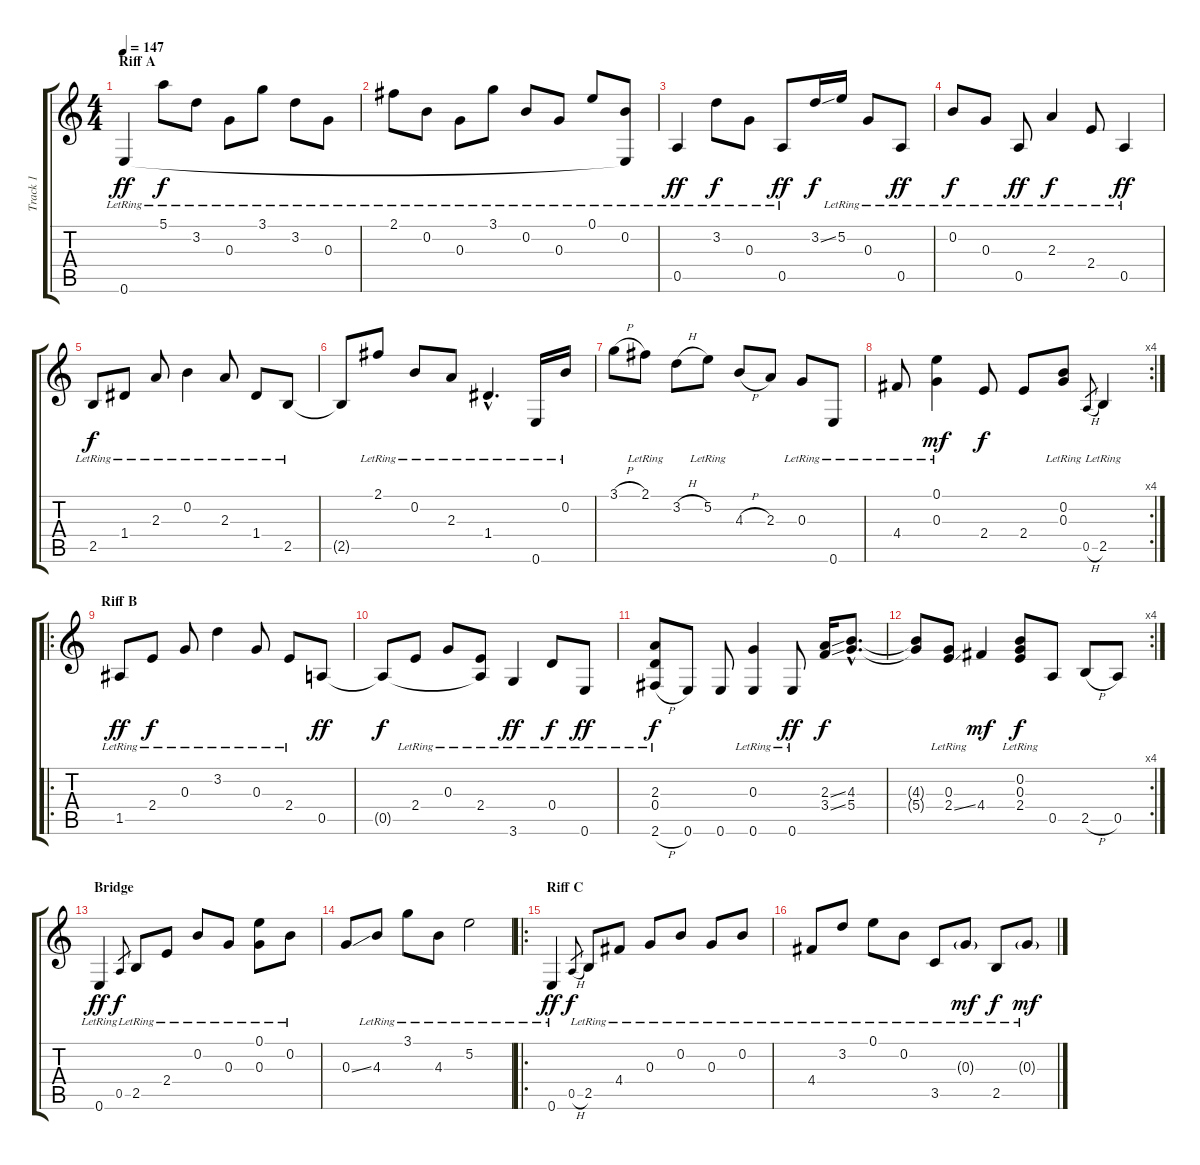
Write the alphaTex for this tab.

\track ("Track 1" "Track 1") {instrument acousticguitarsteel}
\staff {score tabs}
\tuning (E4 B3 G3 D3 A2 E2) {hide}
\ts (4 4)
\section ("" "Riff A")
\tempo 147
\clef g2
\ks c
0.6{lr}.4{dy ff instrument acousticguitarsteel} 5.1{lr}.8{dy f} 3.2{lr}.8 0.3{lr}.8 3.1{lr}.8 3.2{lr}.8 0.3{lr}.8 |
2.1{lr}.8 0.2{lr}.8 0.3{lr}.8 3.1{lr}.8 0.2{lr}.8 0.3{lr}.8 0.1{lr}.8 (0.2{lr} 0.6{t}).8 |
0.5{lr}.4{dy ff} 3.2{lr}.8{dy f} 0.3{lr}.8 0.5{lr}.8{dy ff} 3.2{ss}.16{dy f} 5.2{lr}.16 0.3{lr}.8 0.5{lr}.8{dy ff} |
0.2{lr}.8{dy f} 0.3{lr}.8 0.5{lr}.8{dy ff} 2.3{lr}.4{dy f} 2.4{lr}.8 0.5{lr}.4{dy ff} |
2.5{lr}.8{dy f} 1.4{lr}.8 2.3{lr}.8 0.2{lr}.4 2.3{lr}.8 1.4{lr}.8 2.5{lr}.8 |
2.5{t}.8 2.1{lr}.8 0.2{lr}.8 2.3{lr}.8 1.4{hac lr}.4{d} 0.6{lr}.16 0.2{lr}.16 |
3.1{h}.8 2.1{lr}.8 3.2{h}.8 5.2{lr}.8 4.3{h}.8 2.3.8 0.3{lr}.8 0.6{lr}.8 |
\rc 4
4.4{lr}.8 (0.1{lr} 0.3{lr}).4{dy mf} 2.4.8{dy f} 2.4.8 (0.2{lr} 0.3{lr}).8 0.5{h}.8{gr} 2.5{lr}.4 |
\ro
\section ("" "Riff B")
1.5{lr}.8{dy ff} 2.4{lr}.8{dy f} 0.3{lr}.8 3.2{lr}.4 0.3{lr}.8 2.4{lr}.8 0.5.8{dy ff} |
0.5{t}.8{dy f} 2.4{lr}.8 0.3{lr}.8 (2.4{lr} 0.5{t}).8 3.6{lr}.4{dy ff} 0.4{lr}.8{dy f} 0.6{lr}.8{dy ff} |
(2.3{lr} 0.4{lr} 2.6{h}).8{dy f} 0.6.8 0.6.8 (0.3{lr} 0.6).4 0.6{lr}.8{dy ff} (2.3{ss} 3.4{ss}).16{dy f} (4.3{hac} 5.4{hac}).8{d} |
\rc 4
(4.3{t} 5.4{t}).8 (0.3{lr} 2.4{ss}).8 4.4.4{dy mf} (0.2{lr} 0.3{lr} 2.4{lr}).8{dy f} 0.5.8 2.5{h}.8 0.5.8 |
\section ("" "Bridge")
0.6{lr}.4{dy ff} 0.5.8{gr dy f} 2.5{lr}.8 2.4{lr}.8 0.2{lr}.8 0.3{lr}.8 (0.1{lr} 0.3{lr}).8 0.2{lr}.8 |
0.3{ss}.8 4.3{lr}.8 3.1{lr}.8 4.3{lr}.8 5.2{lr}.2 |
\ro
\section ("" "Riff C")
0.6{lr}.4{dy ff} 0.5{h}.8{gr dy f} 2.5{lr}.8 4.4{lr}.8 0.3{lr}.8 0.2{lr}.8 0.3{lr}.8 0.2{lr}.8 |
4.4{lr}.8 3.2{lr}.8 0.1{lr}.8 0.2{lr}.8 3.5{lr}.8 0.3{g lr}.8{dy mf} 2.5{lr}.8{dy f} 0.3{g lr}.8{dy mf}
